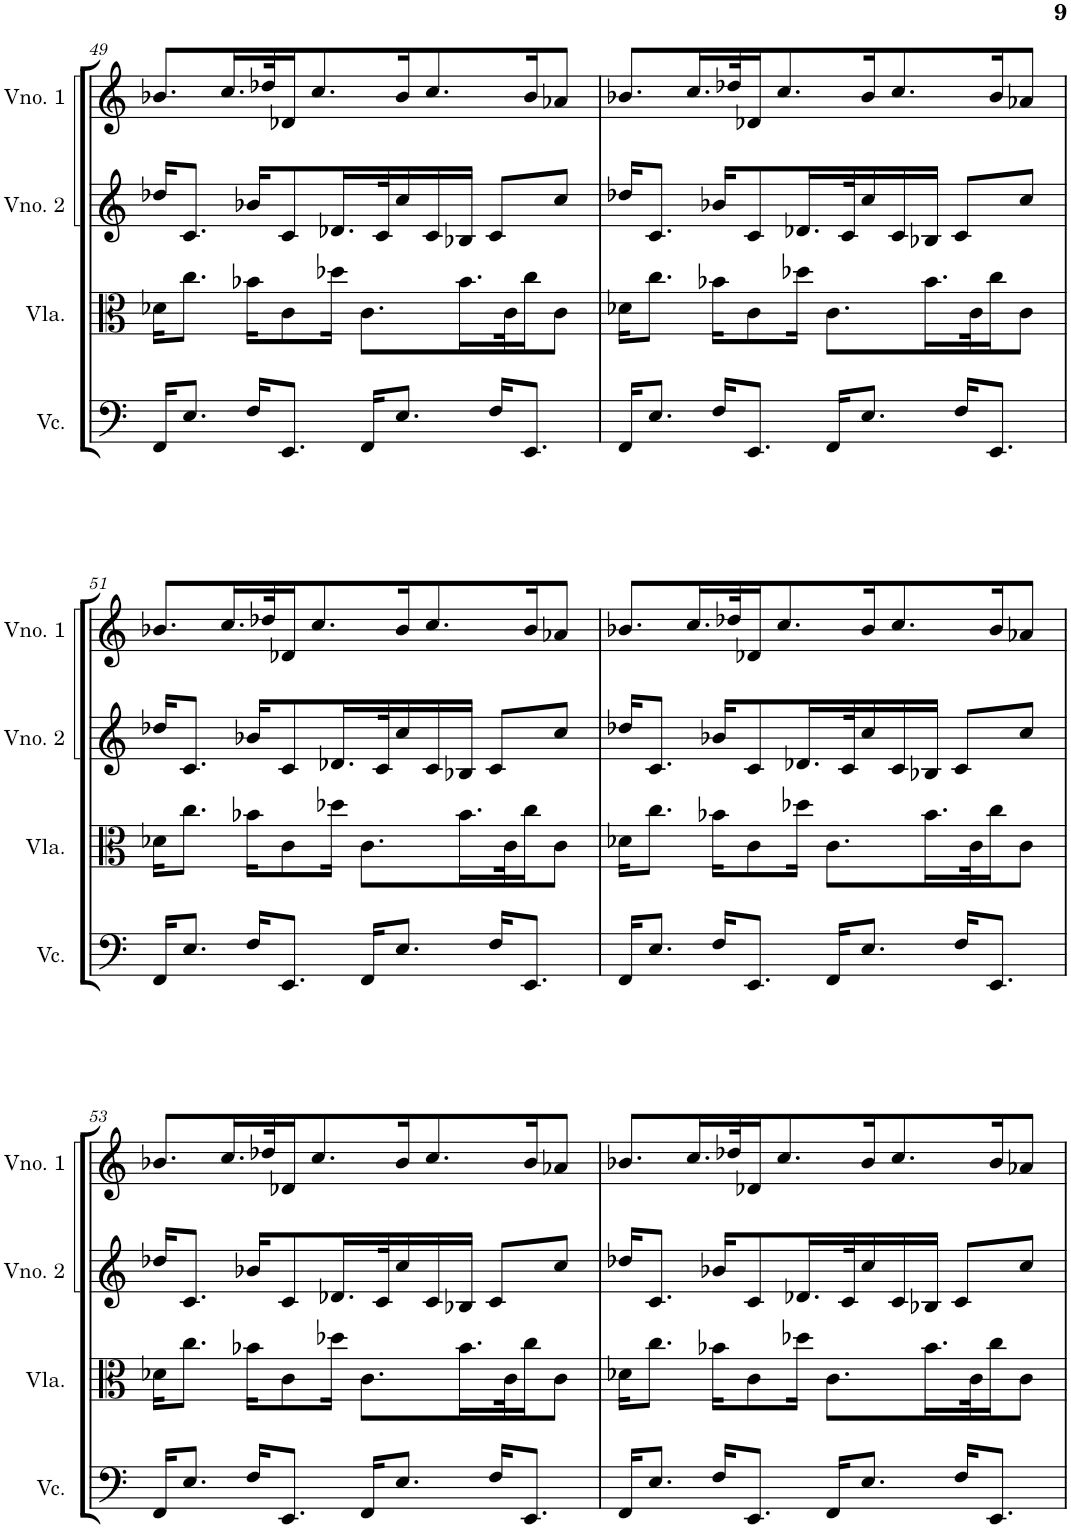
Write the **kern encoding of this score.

**kern	**kern	**kern	**kern
*part4	*part3	*part2	*part1
*staff4	*staff3	*staff2	*staff1
*I"Violoncelo	*I"Viola	*I"Violino 2	*I"Violino 1
*I'Vc.	*I'Vla.	*I'Vno. 2	*I'Vno. 1
!!LO:PB:g=z
*clefF4	*clefC3	*clefG2	*clefG2
*k[]	*k[]	*k[]	*k[]
*M4/4	*M4/4	*M4/4	*M4/4
=49	=49	=49	=49
16FF/KL	16d-X\KL	16dd-X/KL	8.b-X/L
8.E/J	8.cc\J	8.c/J	.
.	.	.	16.cc/L
16F/KL	16b-X\KL	16b-X/KL	.
.	.	.	32dd-X/K
8.EE/J	8c\	8c/	16d-X/J
.	.	.	8.cc/
.	16dd-X\Jk	16.d-X/L	.
16FF/KL	8.c\L	.	.
.	.	32c/K	.
8.E/J	.	16cc/	16b-/K
.	.	16c/	8.cc/
.	16.b-\L	16B-X/JJ	.
16F/KL	.	8c/L	.
.	32c\K	.	.
8.EE/J	16cc\J	.	16b-/K
.	8c\J	8cc/J	8a-X/J
=50	=50	=50	=50
16FF/KL	16d-X\KL	16dd-X/KL	8.b-X/L
8.E/J	8.cc\J	8.c/J	.
.	.	.	16.cc/L
16F/KL	16b-X\KL	16b-X/KL	.
.	.	.	32dd-X/K
8.EE/J	8c\	8c/	16d-X/J
.	.	.	8.cc/
.	16dd-X\Jk	16.d-X/L	.
16FF/KL	8.c\L	.	.
.	.	32c/K	.
8.E/J	.	16cc/	16b-/K
.	.	16c/	8.cc/
.	16.b-\L	16B-X/JJ	.
16F/KL	.	8c/L	.
.	32c\K	.	.
8.EE/J	16cc\J	.	16b-/K
.	8c\J	8cc/J	8a-X/J
!!LO:LB:g=z
=51	=51	=51	=51
16FF/KL	16d-X\KL	16dd-X/KL	8.b-X/L
8.E/J	8.cc\J	8.c/J	.
.	.	.	16.cc/L
16F/KL	16b-X\KL	16b-X/KL	.
.	.	.	32dd-X/K
8.EE/J	8c\	8c/	16d-X/J
.	.	.	8.cc/
.	16dd-X\Jk	16.d-X/L	.
16FF/KL	8.c\L	.	.
.	.	32c/K	.
8.E/J	.	16cc/	16b-/K
.	.	16c/	8.cc/
.	16.b-\L	16B-X/JJ	.
16F/KL	.	8c/L	.
.	32c\K	.	.
8.EE/J	16cc\J	.	16b-/K
.	8c\J	8cc/J	8a-X/J
=52	=52	=52	=52
16FF/KL	16d-X\KL	16dd-X/KL	8.b-X/L
8.E/J	8.cc\J	8.c/J	.
.	.	.	16.cc/L
16F/KL	16b-X\KL	16b-X/KL	.
.	.	.	32dd-X/K
8.EE/J	8c\	8c/	16d-X/J
.	.	.	8.cc/
.	16dd-X\Jk	16.d-X/L	.
16FF/KL	8.c\L	.	.
.	.	32c/K	.
8.E/J	.	16cc/	16b-/K
.	.	16c/	8.cc/
.	16.b-\L	16B-X/JJ	.
16F/KL	.	8c/L	.
.	32c\K	.	.
8.EE/J	16cc\J	.	16b-/K
.	8c\J	8cc/J	8a-X/J
!!LO:LB:g=z
=53	=53	=53	=53
16FF/KL	16d-X\KL	16dd-X/KL	8.b-X/L
8.E/J	8.cc\J	8.c/J	.
.	.	.	16.cc/L
16F/KL	16b-X\KL	16b-X/KL	.
.	.	.	32dd-X/K
8.EE/J	8c\	8c/	16d-X/J
.	.	.	8.cc/
.	16dd-X\Jk	16.d-X/L	.
16FF/KL	8.c\L	.	.
.	.	32c/K	.
8.E/J	.	16cc/	16b-/K
.	.	16c/	8.cc/
.	16.b-\L	16B-X/JJ	.
16F/KL	.	8c/L	.
.	32c\K	.	.
8.EE/J	16cc\J	.	16b-/K
.	8c\J	8cc/J	8a-X/J
=54	=54	=54	=54
16FF/KL	16d-X\KL	16dd-X/KL	8.b-X/L
8.E/J	8.cc\J	8.c/J	.
.	.	.	16.cc/L
16F/KL	16b-X\KL	16b-X/KL	.
.	.	.	32dd-X/K
8.EE/J	8c\	8c/	16d-X/J
.	.	.	8.cc/
.	16dd-X\Jk	16.d-X/L	.
16FF/KL	8.c\L	.	.
.	.	32c/K	.
8.E/J	.	16cc/	16b-/K
.	.	16c/	8.cc/
.	16.b-\L	16B-X/JJ	.
16F/KL	.	8c/L	.
.	32c\K	.	.
8.EE/J	16cc\J	.	16b-/K
.	8c\J	8cc/J	8a-X/J
=	=	=	=
*-	*-	*-	*-
